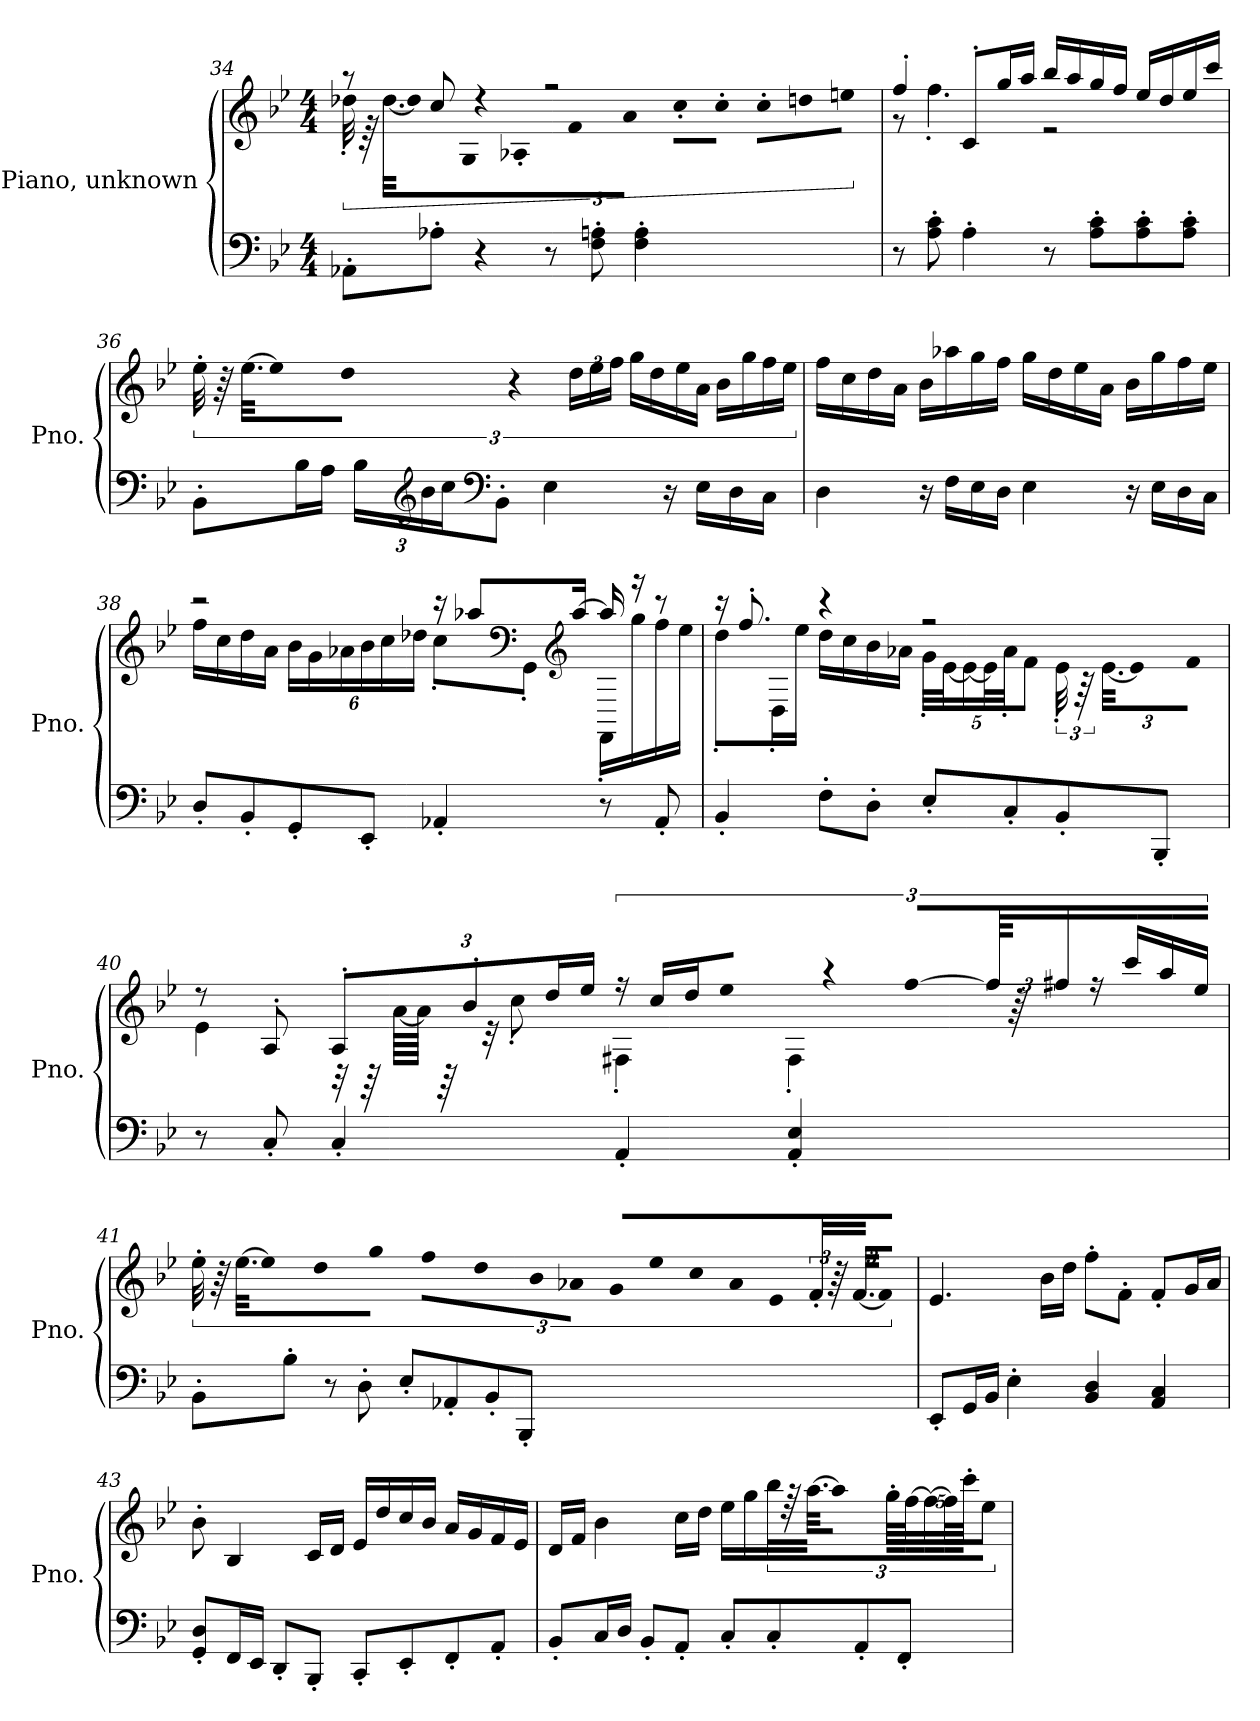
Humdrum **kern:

**kern	**kern
*part1	*part1
*staff2	*staff1
*I"Piano, unknown	*
*I'Pno.	*
*clefF4	*clefG2
*k[b-e-]	*k[b-e-]
*M4/4	*M4/4
=34	=34
*	*^
8AA-X'\L	8r	48dd-X'\
.	.	96r
.	.	[48.dd-\KKL
.	.	8dd-\]
8A-X'\J	8cc/	.
.	.	16G\K
4r	4r	8A-X'\
.	.	16f\L
.	.	16a\JJ
8r	2r	8cc'\L
8F\' 8An\'	.	8cc'\J
4F\' 4A\'	.	8cc'\L
.	.	16ddn\L
.	.	16een\JJ
!!LO:LB:g=z	!!
=35	=35	=35
8r	4ff'/	8r
8A\' 8c\'	.	4.ff'\
4A'\	8c'/L	.
.	16gg/L	.
.	16aa/JJ	.
8r	16bb-/LL	2r
.	16aa/	.
8A\' 8c\'L	16gg/	.
.	16ff/JJ	.
8A\' 8c\'	16ee-/LL	.
.	16dd/	.
8A\' 8c\'J	16ee-/	.
.	16ccc/JJ	.
*	*v	*v
=36	=36
8BB-'\L	48ee-'\
.	96r
.	[48.ee-\KLL
.	16ee-\J]
16B-\L	8dd\J
16A\JJ	.
*Xbrackettup	*
24B-\LL	8r
*clefG2	*
24b-\	.
24cc\J	.
*clefF4	*
*	*Xbrackettup
8BB-'\J	24dd\LL
.	24ee-\
.	24ff\JJ
4E-\	16gg\LL
.	16dd\
.	16ee-\
.	16a\JJ
16r	16b-\LL
16E-\LL	16gg\
16D\	16ff\
16C\JJ	16ee-\JJ
!!LO:LB:g=z
=37	=37
4D\	16ff\LL
.	16cc\
.	16dd\
.	16a\JJ
16r	16b-\LL
16F\LL	16aa-X\
16E-\	16gg\
16D\JJ	16ff\JJ
4E-\	16gg\LL
.	16dd\
.	16ee-\
.	16a\JJ
16r	16b-\LL
16E-\LL	16gg\
16D\	16ff\
16C\JJ	16ee-\JJ
=38	=38
*	*^
8D'/L	2r	16ff\LL
.	.	16cc\
8BB-'/	.	16dd\
.	.	16a\JJ
8GG'/	.	24b-\LL
.	.	24g\
.	.	24a-X\
8EE-'/J	.	24b-\
.	.	24cc\
.	.	24dd-X\JJ
4AA-X'/	16r	8cc'\L
.	8aa-X/L	.
*	*clefF4	*
.	.	8GG'\J
*	*clefG2	*
.	[16aa-/Jk	.
8r	16aa-/]	16FF'\LL
.	16r	16gg\
8AA-'/	8r	16ff\
.	.	16ee-\JJ
!!LO:LB:g=z	!!
=39	=39	=39
4BB-'/	16r	8dd'\L
.	8.ff'/	.
.	.	16D'\L
.	.	16ee-\JJ
8F'\L	4r	16dd\LL
.	.	16cc\
8D'\J	.	16b-\
.	.	16a-X\JJ
8E-'/L	2r	40g'\LLL
.	.	[40e-\J
.	.	20e-\_
.	.	40e-\L]
8C'/	.	40a-'\JJ
.	.	10f\J
*	*	*brackettup
8BB-'/	.	48e-'\
.	.	96r
.	.	[48.e-\KLL
.	.	16e-\J]
8BBB-'/J	.	8f\J
!!LO:LB:g=z	!!
=40	=40	=40
8r	8r	4e-\
8C'/	8A'/	.
*	*Xbrackettup	*
4C'/	12A'/L	32r
.	.	64r
.	.	[64a\LLLL
.	.	64a\JJJJ]
.	.	64r
.	12b-'/	.
.	.	32r
.	.	8cc'\
.	24dd/L	.
.	24ee-/JJ	.
*	*brackettup	*
4AA'/	24r	4F#X'\
.	24cc/LL	.
.	24dd/	.
.	32ee-/JJk	.
.	64r	.
.	[64ff/LLLL	.
.	96ff/JJJJ]	.
.	96r	.
.	24ff#X/	.
4AA/' 4E-/'	16r	4F#'\
.	16ccc/LL	.
.	16aa/	.
.	16ee-/JJ	.
*	*v	*v
!!LO:LB:g=z
=41	=41
8BB-'\L	48ee-'\
.	96r
.	[48.ee-\KLL
.	16ee-\]
8B-'\J	16dd\
.	16gg\JJ
8r	16ff\LL
.	16dd\
8D'\	16b-\
.	16a-X\JJ
8E-'/L	16g/LL
.	16ee-/
8AA-X'/	16cc/
.	16a-/J
8BB-'/	8e-/
8BBB-'/J	48f'/Jkk
.	96r
.	[48.f/KLL
.	16f/JJ]
=42	=42
8EE-'/L	4.e-/
16GG/L	.
16BB-/JJ	.
4E-'\	.
.	16b-\LL
.	16dd\JJ
4BB-/ 4D/	8ff'\L
.	8f'\J
4AA/ 4C/	8f'/L
.	16g/L
.	16a/JJ
=43	=43
8GG/' 8D/'L	8b-'\
16FF/L	4B-/
16EE-/JJ	.
8DD'/L	.
8BBB-'/J	16c/LL
.	16d/JJ
8CC'/L	16e-/LL
.	16dd/
8EE-'/	16cc/
.	16b-/JJ
8FF'/	16a/LL
.	16g/
8AA'/J	16f/
.	16e-/JJ
!!LO:PB:g=z
=44	=44
8BB-'/L	16d/LL
.	16f/JJ
16C/L	4b-\
16D/JJ	.
8BB-'/L	.
8AA'/J	16cc\LL
.	16dd\JJ
8C'/L	16ee-\LL
.	16gg\
8C'/	48bb-\JJk
.	96r
.	[48.aa\KLL
.	16aa\JJ]
*	*Xbrackettup
8AA'/	40gg'\LLL
.	[40ff\J
.	20ff\_
.	40ff\L]
8FF'/J	40ccc'\JJ
.	10ee-\J
=	=
*-	*-
